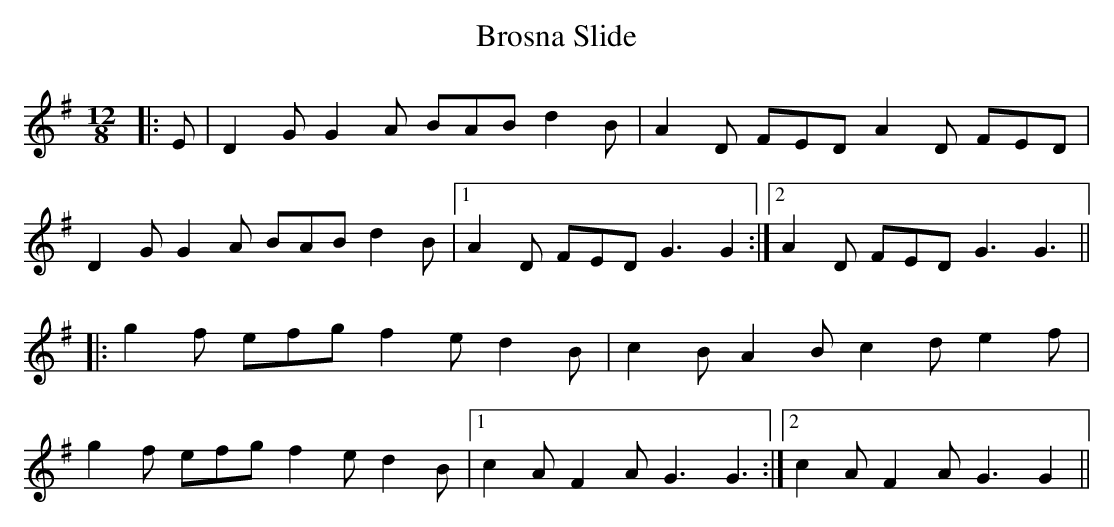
X:1
T:Brosna Slide
M:12/8
L:1/8
K:Gmaj
|: E | D2G G2A BAB d2B | A2D FED A2D FED |
D2G G2A BAB d2B |1 A2D FED G3 G2 :|2 A2D FED G3 G3 ||
|: g2f efg f2e d2B | c2B A2B c2d e2f |
g2f efg f2e d2B |1 c2A F2A G3 G3 :|2 c2A F2A G3 G2 ||
